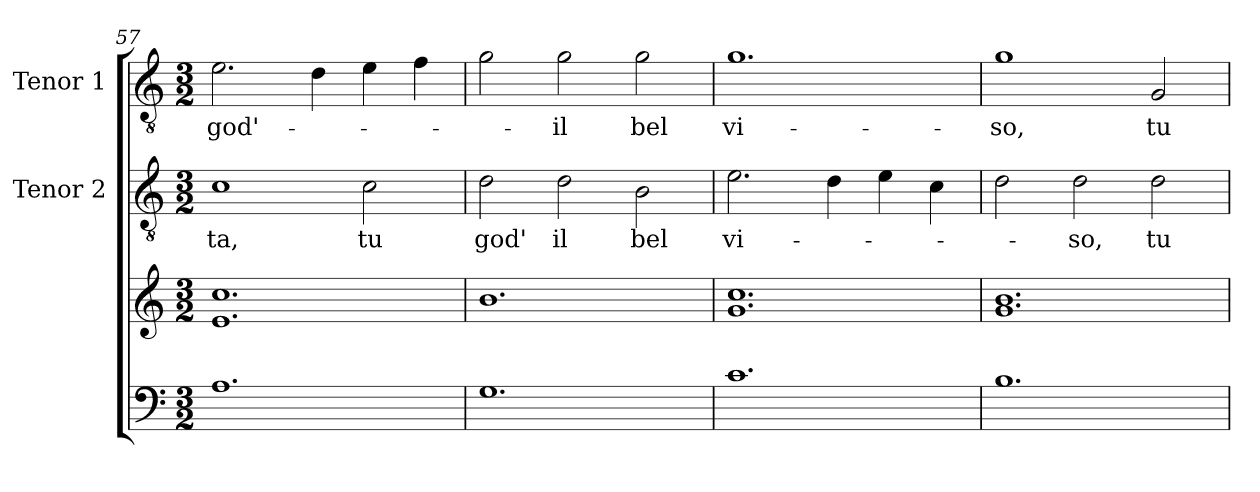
**kern	**kern	**kern	**text	**kern	**text
*part3	*part3	*part2	*part2	*part1	*part1
*staff4	*staff3	*staff2	*staff2	*staff1	*staff1
*	*	*I"Tenor 2	*	*I"Tenor 1	*
*	*	*I'T 2	*	*I'T 1	*
*clefF4	*clefG2	*clefGv2	*	*clefGv2	*
*k[]	*k[]	*k[]	*	*k[]	*
*C:	*C:	*C:	*	*C:	*
*M3/2	*M3/2	*M3/2	*	*M3/2	*
=57	=57	=57	=57	=57	=57
1.A	1.e 1.cc	1c	-ta,	2.e\	god'-
.	.	.	.	4d\	.
.	.	2c\	tu	4e\	.
.	.	.	.	4f\	.
=58	=58	=58	=58	=58	=58
1.G	1.b	2d\	god'	2g\	.
.	.	2d\	il	2g\	-il
.	.	2B\	bel	2g\	bel
=59	=59	=59	=59	=59	=59
1.c	1.g 1.cc	2.e\	vi-	1.g	vi-
.	.	4d\	.	.	.
.	.	4e\	.	.	.
.	.	4c\	.	.	.
=60	=60	=60	=60	=60	=60
1.B	1.g 1.b	2d\	.	1g	-so,
.	.	2d\	-so,	.	.
.	.	2d\	tu	2G/	tu
=	=	=	=	=	=
*-	*-	*-	*-	*-	*-
